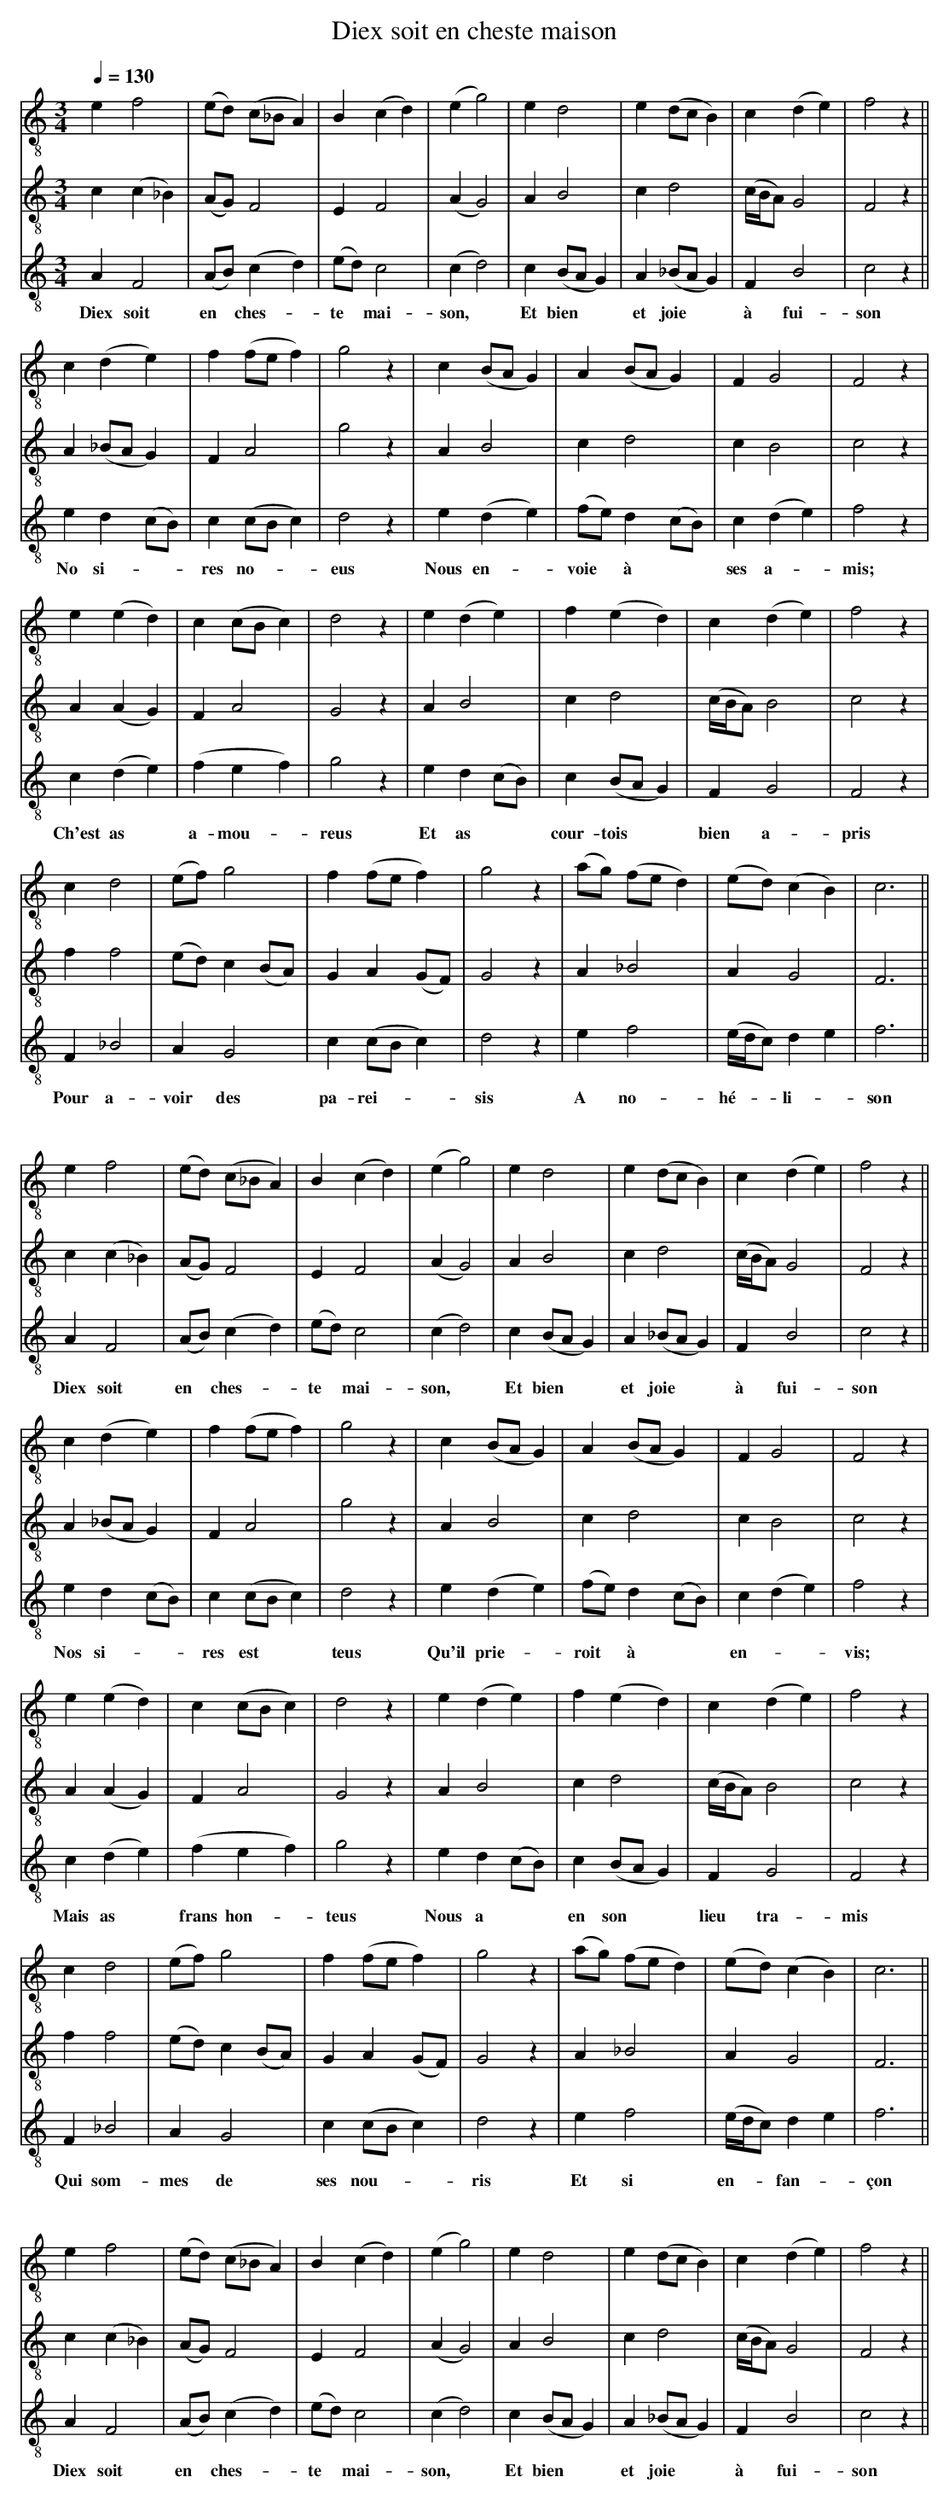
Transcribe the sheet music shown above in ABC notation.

X:1
T:Diex soit en cheste maison
M:3/4
L:1/4
Q:1/4=130
K:F Lydian
V:1 clef=treble-8 middle=B,
V:2 clef=treble-8 middle=B,
V:3 clef=treble-8 middle=B,
[V:1] E  F2   |(E/D/)   (C/_B,/A,)| B,   (CD) |(E G2) | E  D2       | E   (D/C/B,)  | C          (DE) | F2  z ||
[V:2] C (C_B,)|(A,/G,/)  F,2      | E,    F,2 |(A,G,2)| A, B,2      | C    D2       |(C/4B,/4A,/) G,2 | F,2 z ||
[V:3] A, F,2  |(A,/B,/) (CD)      |(E/D/) C2  |(C D2) | C (B,/A,/G,)| A, (_B,/A,/G,)| F,          B,2 | C2  z ||
w:   Diex soit  en*     ches-*      te*   mai-  son,*   Et bien**     et   joie**     à           fui-  son
[V:1] C   (D     E)    | F (F/E/F) | G2 z | C  (B,/A,/G,)| A,   (B,/A,/G,)| F, G,2 | F,2 z |
[V:2] A, (_B,/A,/G,)   | F, A,2    | G2 z | A,  B,2      | C     D2       | C  B,2 | C2  z |
[V:3] E    D    (C/B,/)| C (C/B,/C)| D2 z | E  (DE)      |(F/E/) D (C/B,/)| C (DE) | F2  z |
w:    No   si-**        res no-**   eus  Nous  en-*       voie* à**       ses a-*   mis;
[V:1]  E  (ED)  | C    (C/B,/C)| D2  z | E (DE)     | F  (ED)      | C          (DE) | F2  z |
[V:2]  A, (A,G,)| F,    A,2    | G,2 z | A, B,2     | C   D2       |(C/4B,/4A,/) B,2 | C2  z |
[V:3]  C  (DE)  |(F     E    F)| G2  z | E  D(C/B,/)| C  (B,/A,/G,)| F,          G,2 | F,2 z |
w:  Ch'est as*    a-    mou-*    reus    Et as**     cour-tois**     bien        a-    pris
[V:1] C   D2  |(E/F/) G2       | F (F/E/ F)     | G2  z |(A/G/) (F/E/D)|(E/D/)    (CB,)| C3  ||
[V:2] F   F2  |(E/D/) C(B,/A,/)| G, A,  (G,/F,/)| G,2 z | A,    _B,2   | A,        G,2 | F,3 ||
[V:3] F, _B,2 | A,    G,2      | C (C/B,/C)     | D2  z | E      F2    |(E/4D/4C/) DE  | F3  ||
w:   Pour a-    voir  des       pa- rei-**        sis     A      no-     hé-**     li-*  son
[V:1] E  F2   |(E/D/)   (C/_B,/A,)| B,   (CD) |(E G2) | E  D2       | E   (D/C/B,)  | C          (DE) | F2  z ||
[V:2] C (C_B,)|(A,/G,/)  F,2      | E,    F,2 |(A,G,2)| A, B,2      | C    D2       |(C/4B,/4A,/) G,2 | F,2 z ||
[V:3] A, F,2  |(A,/B,/) (CD)      |(E/D/) C2  |(C D2) | C (B,/A,/G,)| A, (_B,/A,/G,)| F,          B,2 | C2  z ||
w:   Diex soit  en*     ches-*      te*   mai-  son,*   Et bien**     et   joie**     à           fui-  son
[V:1] C   (D     E)    | F (F/E/F) | G2 z | C  (B,/A,/G,)| A,   (B,/A,/G,)| F, G,2 | F,2 z |
[V:2] A, (_B,/A,/G,)   | F, A,2    | G2 z | A,  B,2      | C     D2       | C  B,2 | C2  z |
[V:3] E    D    (C/B,/)| C (C/B,/C)| D2 z | E  (DE)      |(F/E/) D (C/B,/)| C (DE) | F2  z |
w:    Nos  si-**        res est**   teus Qu'il  prie-*     roit* à**        en-**    vis;
[V:1]  E  (ED)  | C    (C/B,/C)| D2  z | E (DE)     | F  (ED)      | C          (DE) | F2  z |
[V:2]  A, (A,G,)| F,    A,2    | G,2 z | A, B,2     | C   D2       |(C/4B,/4A,/) B,2 | C2  z |
[V:3]  C  (DE)  |(F     E    F)| G2  z | E  D(C/B,/)| C  (B,/A,/G,)| F,          G,2 | F,2 z |
w:   Mais  as*    frans hon-*    teus  Nous a**       en  son**      lieu        tra-  mis
[V:1] C   D2  |(E/F/) G2       | F (F/E/ F)     | G2  z |(A/G/) (F/E/D)|(E/D/)    (CB,)| C3  ||
[V:2] F   F2  |(E/D/) C(B,/A,/)| G, A,  (G,/F,/)| G,2 z | A,    _B,2   | A,        G,2 | F,3 ||
[V:3] F, _B,2 | A,    G,2      | C (C/B,/C)     | D2  z | E      F2    |(E/4D/4C/) DE  | F3  ||
w:   Qui som-   mes   de        ses nou-**        ris     Et     si      en-**     fan-* çon
[V:1] E  F2   |(E/D/)   (C/_B,/A,)| B,   (CD) |(E G2) | E  D2       | E   (D/C/B,)  | C          (DE) | F2  z ||
[V:2] C (C_B,)|(A,/G,/)  F,2      | E,    F,2 |(A,G,2)| A, B,2      | C    D2       |(C/4B,/4A,/) G,2 | F,2 z ||
[V:3] A, F,2  |(A,/B,/) (CD)      |(E/D/) C2  |(C D2) | C (B,/A,/G,)| A, (_B,/A,/G,)| F,          B,2 | C2  z ||
w:   Diex soit  en*     ches-*      te*   mai-  son,*   Et bien**     et   joie**     à           fui-  son
